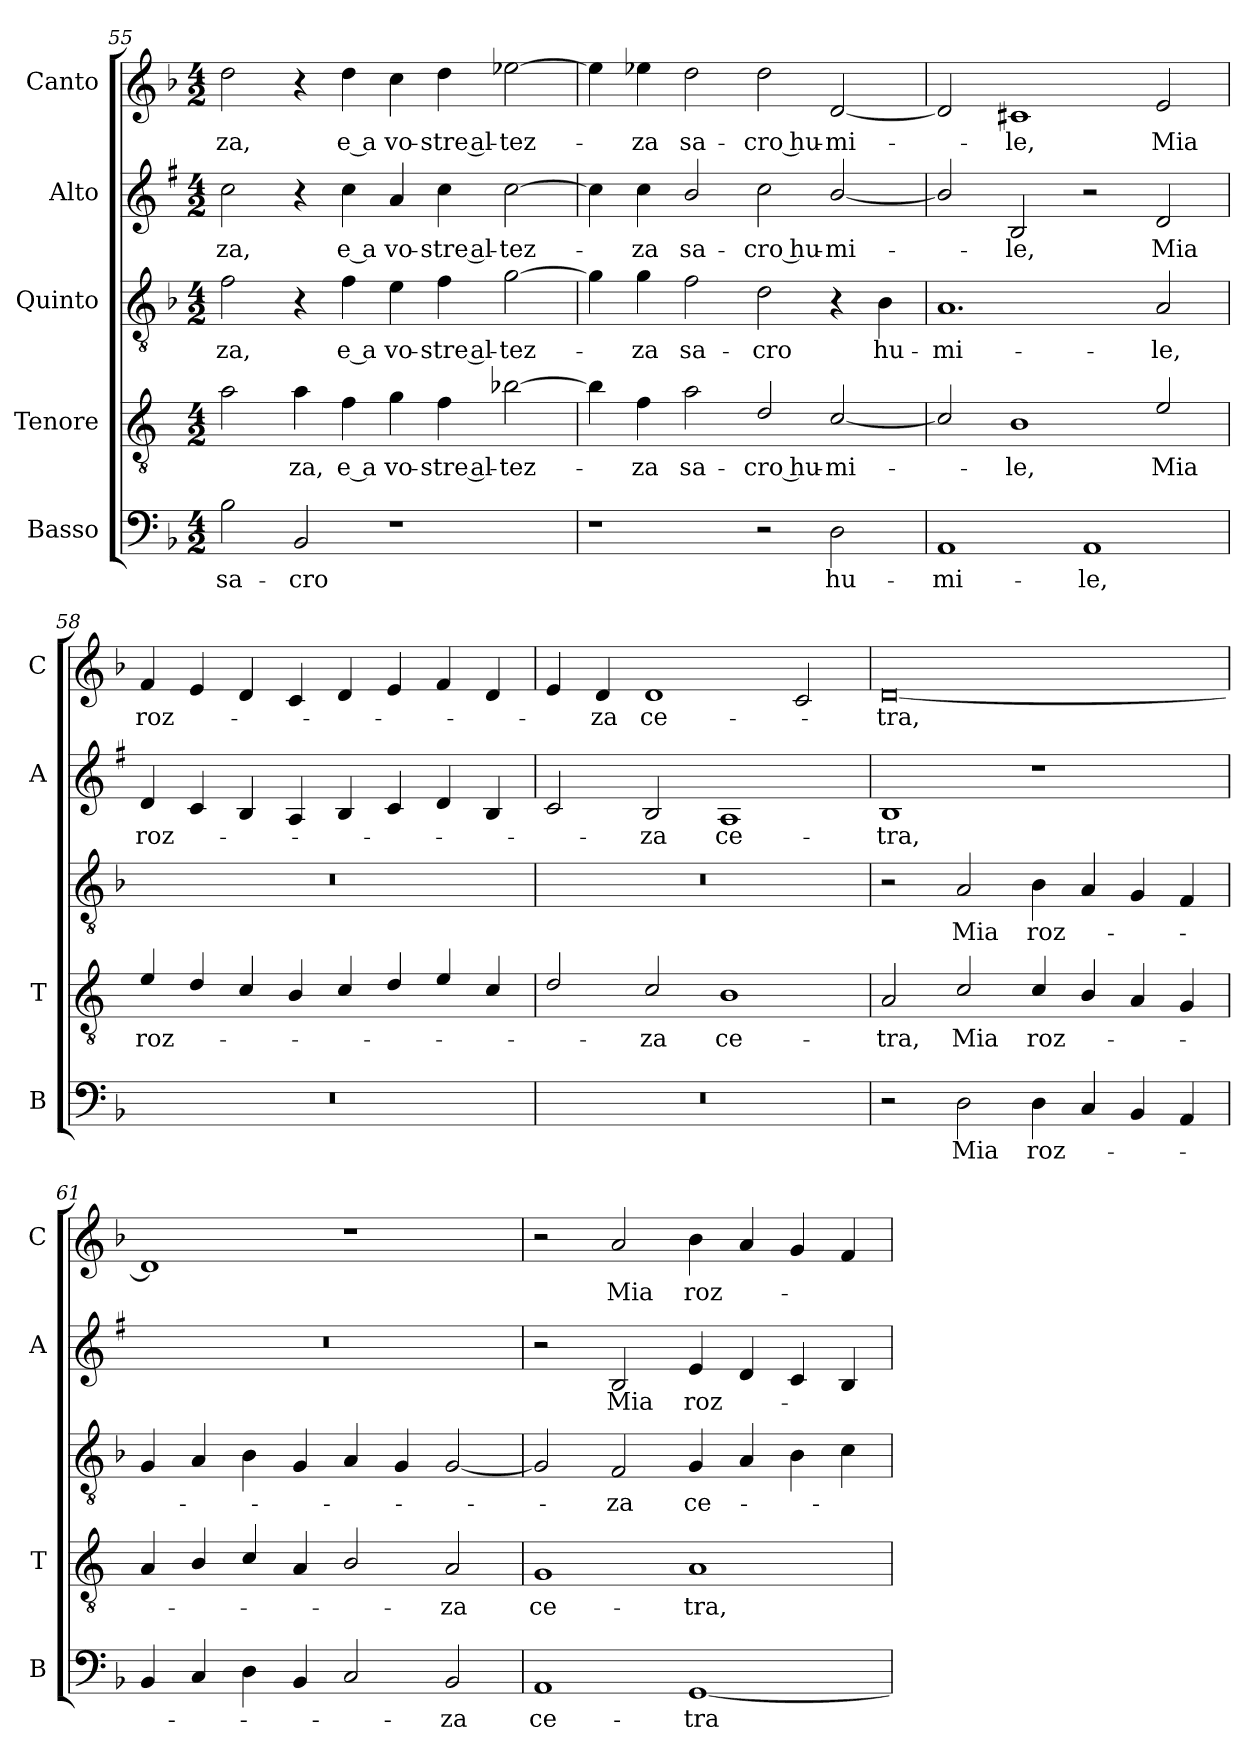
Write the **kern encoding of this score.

**kern	**text	**kern	**text	**kern	**text	**kern	**text	**kern	**text
*part5	*part5	*part4	*part4	*part3	*part3	*part2	*part2	*part1	*part1
*staff5	*staff5	*staff4	*staff4	*staff3	*staff3	*staff2	*staff2	*staff1	*staff1
*I"Basso	*	*I"Tenore	*	*I"Quinto	*	*I"Alto	*	*I"Canto	*
*I'B	*	*I'T	*	*	*	*I'A	*	*I'C	*
*clefF4	*	*clefGv2	*	*clefGv2	*	*clefG2	*	*clefG2	*
*	*	*ITrd4c7	*	*	*	*ITrd1c2	*	*	*
*k[b-]	*	*k[b-]	*	*k[b-]	*	*k[b-]	*	*k[b-]	*
*F:	*	*F:	*	*F:	*	*F:	*	*F:	*
*M4/2	*	*M4/2	*	*M4/2	*	*M4/2	*	*M4/2	*
=55	=55	=55	=55	=55	=55	=55	=55	=55	=55
!	!LO:LY:b	!	!	!	!LO:LY:b	!	!LO:LY:b	!	!LO:LY:b
2B-\	sa-	2d\	.	2f\	-za,	2b-\	-za,	2dd\	-za,
!	!LO:LY:b	!	!LO:LY:b	!	!	!	!	!	!
2BB-/	-cro	4d\	-za,	4r	.	4r	.	4r	.
!	!	!	!LO:LY:b	!	!LO:LY:b	!	!LO:LY:b	!	!LO:LY:b
.	.	4B-\	e a	4f\	e a	4b-\	e a	4dd\	e a
!	!	!	!LO:LY:b	!	!LO:LY:b	!	!LO:LY:b	!	!LO:LY:b
1r	.	4c\	vo-	4e\	vo-	4g/	vo-	4cc\	vo-
!	!	!	!LO:LY:b	!	!LO:LY:b	!	!LO:LY:b	!	!LO:LY:b
.	.	4B-\	-stre al-	4f\	-stre al-	4b-\	-stre al-	4dd\	-stre al-
!	!	!	!LO:LY:b	!	!LO:LY:b	!	!LO:LY:b	!	!LO:LY:b
.	.	[2e-X\	-tez-	[2g\	-tez-	[2b-\	-tez-	[2ee-X\	-tez-
=56	=56	=56	=56	=56	=56	=56	=56	=56	=56
1r	.	4e-\]	.	4g\]	.	4b-\]	.	4ee-\]	.
!	!	!	!LO:LY:b	!	!LO:LY:b	!	!LO:LY:b	!	!LO:LY:b
.	.	4B-\	-za	4g\	-za	4b-\	-za	4ee-X\	-za
!	!	!	!LO:LY:b	!	!LO:LY:b	!	!LO:LY:b	!	!LO:LY:b
.	.	2d\	sa-	2f\	sa-	2a/	sa-	2dd\	sa-
!	!	!	!LO:LY:b	!	!LO:LY:b	!	!LO:LY:b	!	!LO:LY:b
2r	.	2G/	-cro hu-	2d\	-cro	2b-\	-cro hu-	2dd\	-cro hu-
!	!LO:LY:b	!	!LO:LY:b	!	!	!	!LO:LY:b	!	!LO:LY:b
2D\	hu-	[2F/	-mi-	4r	.	[2a/	-mi-	[2d/	-mi-
!	!	!	!	!	!LO:LY:b	!	!	!	!
.	.	.	.	4B-\	hu-	.	.	.	.
!!LO:LB:g=z
=57	=57	=57	=57	=57	=57	=57	=57	=57	=57
!	!LO:LY:b	!	!	!	!LO:LY:b	!	!	!	!
1AA	-mi-	2F/]	.	1.A	-mi-	2a/]	.	2d/]	.
!	!	!	!LO:LY:b	!	!	!	!LO:LY:b	!	!LO:LY:b
.	.	1E	-le,	.	.	2A/	-le,	1c#X	-le,
!	!LO:LY:b	!	!	!	!	!	!	!	!
1AA	-le,	.	.	.	.	2r	.	.	.
!	!	!	!LO:LY:b	!	!LO:LY:b	!	!LO:LY:b	!	!LO:LY:b
.	.	2A/	Mia	2A/	-le,	2c/	Mia	2e/	Mia
=58	=58	=58	=58	=58	=58	=58	=58	=58	=58
!	!	!	!LO:LY:b	!	!	!	!LO:LY:b	!	!LO:LY:b
0r	.	4A/	roz-	0r	.	4c/	roz-	4f/	roz-
.	.	4G/	.	.	.	4B-/	.	4e/	.
.	.	4F/	.	.	.	4A/	.	4d/	.
.	.	4E/	.	.	.	4G/	.	4c/	.
.	.	4F/	.	.	.	4A/	.	4d/	.
.	.	4G/	.	.	.	4B-/	.	4e/	.
.	.	4A/	.	.	.	4c/	.	4f/	.
.	.	4F/	.	.	.	4A/	.	4d/	.
=59	=59	=59	=59	=59	=59	=59	=59	=59	=59
0r	.	2G/	.	0r	.	2B-/	.	4e/	.
!	!	!	!	!	!	!	!	!	!LO:LY:b
.	.	.	.	.	.	.	.	4d/	-za
!	!	!	!LO:LY:b	!	!	!	!LO:LY:b	!	!LO:LY:b
.	.	2F/	-za	.	.	2A/	-za	1d	ce-
!	!	!	!LO:LY:b	!	!	!	!LO:LY:b	!	!
.	.	1E	ce-	.	.	1G	ce-	.	.
.	.	.	.	.	.	.	.	2c/	.
=60	=60	=60	=60	=60	=60	=60	=60	=60	=60
!	!	!	!LO:LY:b	!	!	!	!LO:LY:b	!	!LO:LY:b
2r	.	2D/	-tra,	2r	.	1A	-tra,	[0d	-tra,
!	!LO:LY:b	!	!LO:LY:b	!	!LO:LY:b	!	!	!	!
2D\	Mia	2F/	Mia	2A/	Mia	.	.	.	.
!	!LO:LY:b	!	!LO:LY:b	!	!LO:LY:b	!	!	!	!
4D\	roz-	4F/	roz-	4B-\	roz-	1r	.	.	.
4C/	.	4E/	.	4A/	.	.	.	.	.
4BB-/	.	4D/	.	4G/	.	.	.	.	.
4AA/	.	4C/	.	4F/	.	.	.	.	.
!!LO:PB:g=z
=61	=61	=61	=61	=61	=61	=61	=61	=61	=61
4BB-/	.	4D/	.	4G/	.	0r	.	1d]	.
4C/	.	4E/	.	4A/	.	.	.	.	.
4D\	.	4F/	.	4B-\	.	.	.	.	.
4BB-/	.	4D/	.	4G/	.	.	.	.	.
2C/	.	2E/	.	4A/	.	.	.	1r	.
.	.	.	.	4G/	.	.	.	.	.
!	!LO:LY:b	!	!LO:LY:b	!	!	!	!	!	!
2BB-/	-za	2D/	-za	[2G/	.	.	.	.	.
=62	=62	=62	=62	=62	=62	=62	=62	=62	=62
!	!LO:LY:b	!	!LO:LY:b	!	!	!	!	!	!
1AA	ce-	1C	ce-	2G/]	.	2r	.	2r	.
!	!	!	!	!	!LO:LY:b	!	!LO:LY:b	!	!LO:LY:b
.	.	.	.	2F/	-za	2A/	Mia	2a/	Mia
!	!LO:LY:b	!	!LO:LY:b	!	!LO:LY:b	!	!LO:LY:b	!	!LO:LY:b
[1GG	-tra	1D	-tra,	4G/	ce-	4d/	roz-	4b-\	roz-
.	.	.	.	4A/	.	4c/	.	4a/	.
.	.	.	.	4B-\	.	4B-/	.	4g/	.
.	.	.	.	4c\	.	4A/	.	4f/	.
=	=	=	=	=	=	=	=	=	=
*-	*-	*-	*-	*-	*-	*-	*-	*-	*-
